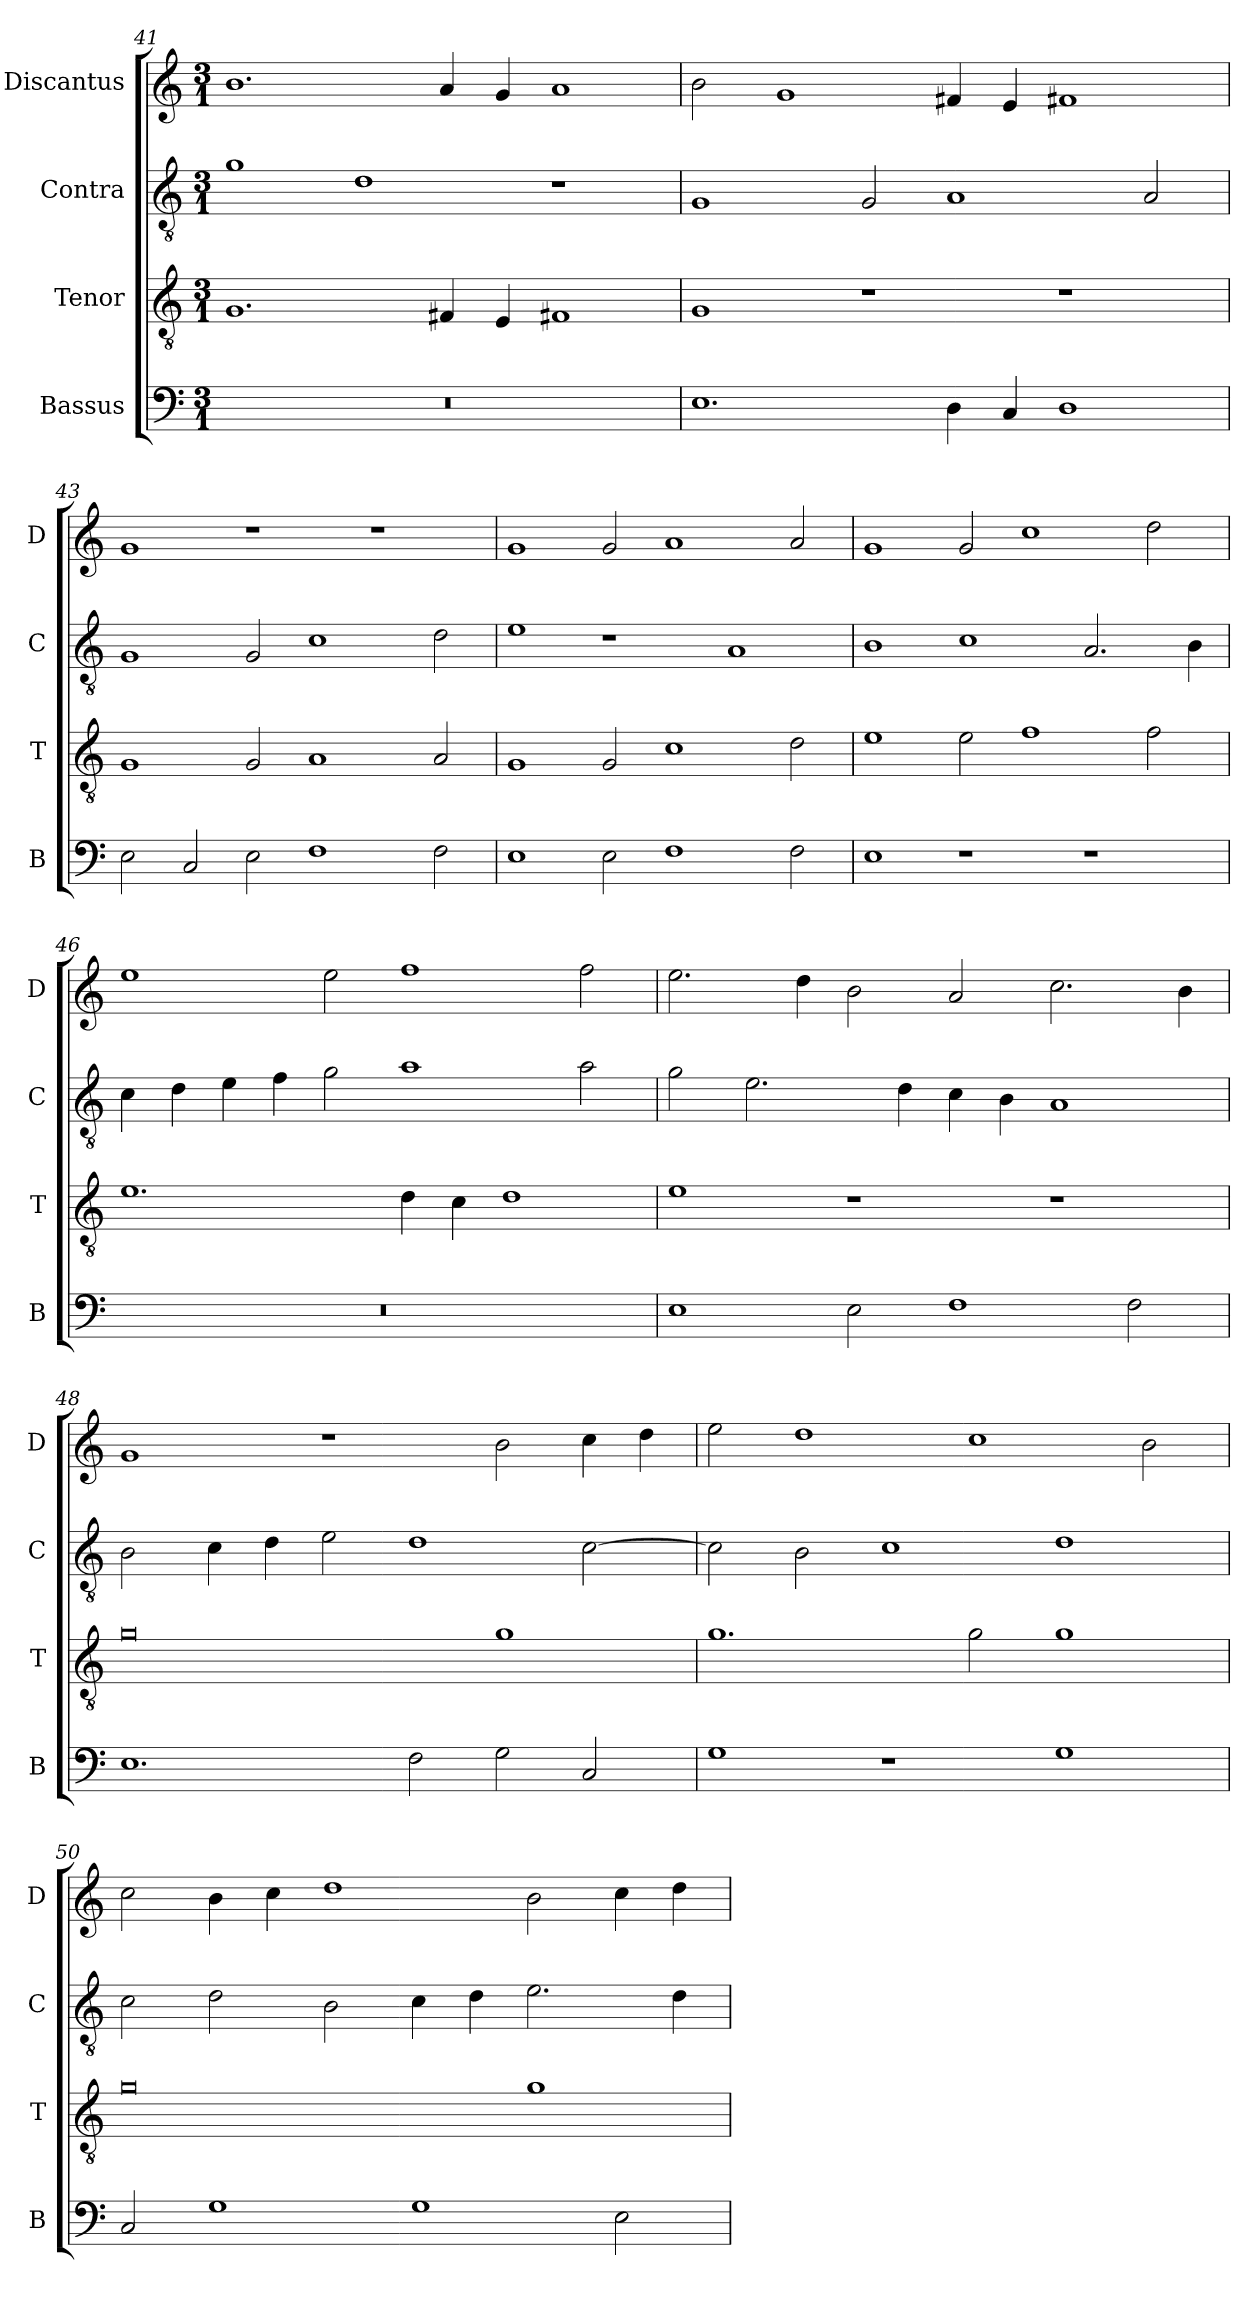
**kern	**kern	**kern	**kern
*part4	*part3	*part2	*part1
*staff4	*staff3	*staff2	*staff1
*I"Bassus	*I"Tenor	*I"Contra	*I"Discantus
*I'B	*I'T	*I'C	*I'D
*clefF4	*clefGv2	*clefGv2	*clefG2
*k[]	*k[]	*k[]	*k[]
*M3/1	*M3/1	*M3/1	*M3/1
=41	=41	=41	=41
0.r	1.G	1g	1.b
.	.	1d	.
.	4F#X/	.	4a/
.	4E/	.	4g/
.	1F#X	1r	1a
=42	=42	=42	=42
1.E	1G	1G	2b\
.	.	.	1g
.	1r	2G/	.
4D\	.	1A	4f#X/
4C/	.	.	4e/
1D	1r	.	1f#X
.	.	2A/	.
=43	=43	=43	=43
2E\	1G	1G	1g
2C/	.	.	.
2E\	2G/	2G/	1r
1F	1A	1c	.
.	.	.	1r
2F\	2A/	2d\	.
=44	=44	=44	=44
1E	1G	1e	1g
2E\	2G/	1r	2g/
1F	1c	.	1a
.	.	1A	.
2F\	2d\	.	2a/
=45	=45	=45	=45
1E	1e	1B	1g
1r	2e\	1c	2g/
.	1f	.	1cc
1r	.	2.A/	.
.	2f\	.	2dd\
.	.	4B\	.
=46	=46	=46	=46
0.r	1.e	4c\	1ee
.	.	4d\	.
.	.	4e\	.
.	.	4f\	.
.	.	2g\	2ee\
.	4d\	1a	1ff
.	4c\	.	.
.	1d	.	.
.	.	2a\	2ff\
=47	=47	=47	=47
1E	1e	2g\	2.ee\
.	.	2.e\	.
.	.	.	4dd\
2E\	1r	.	2b\
.	.	4d\	.
1F	.	4c\	2a/
.	.	4B\	.
.	1r	1A	2.cc\
2F\	.	.	.
.	.	.	4b\
=48	=48	=48	=48
1.E	0g	2B\	1g
.	.	4c\	.
.	.	4d\	.
.	.	2e\	1r
2F\	.	1d	.
2G\	1g	.	2b\
2C/	.	[2c\	4cc\
.	.	.	4dd\
=49	=49	=49	=49
1G	1.g	2c\]	2ee\
.	.	2B\	1dd
1r	.	1c	.
.	2g\	.	1cc
1G	1g	1d	.
.	.	.	2b\
=50	=50	=50	=50
2C/	0g	2c\	2cc\
1G	.	2d\	4b\
.	.	.	4cc\
.	.	2B\	1dd
1G	.	4c\	.
.	.	4d\	.
.	1g	2.e\	2b\
2E\	.	.	4cc\
.	.	4d\	4dd\
=	=	=	=
*-	*-	*-	*-
